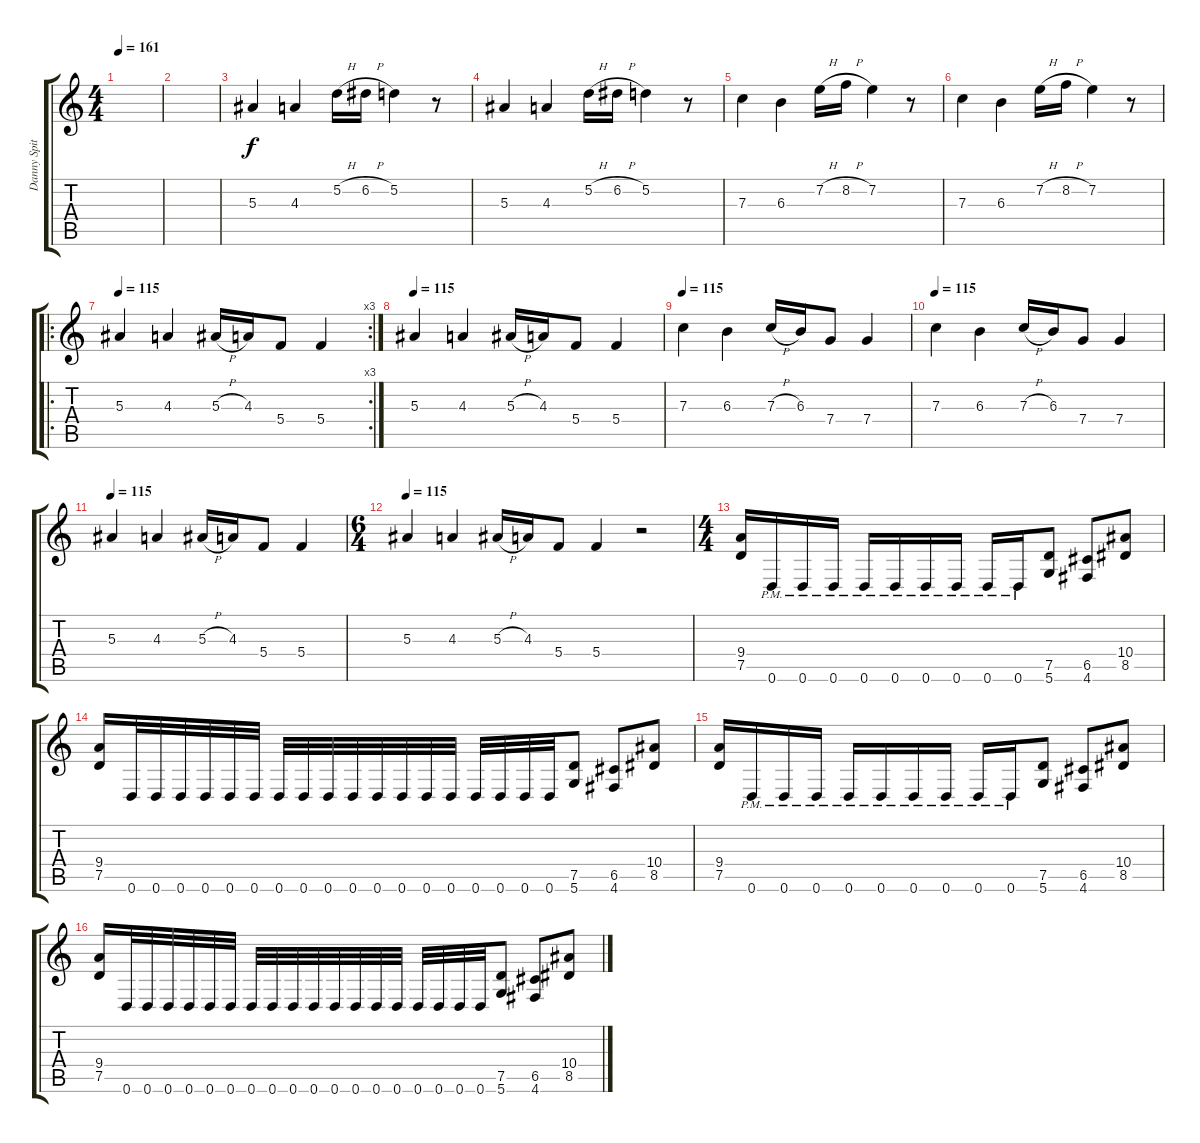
\track ("Danny Spitz" "Danny Spit") {instrument distortionguitar}
\staff {score tabs}
\tuning (D4 A3 F3 C3 G2 D2) {hide}
\ts (4 4)
\tempo 161
\tempo 110
\tempo 161
\clef g2
\ks c
|
|
5.3.4 4.3.4 5.2{h}.16 6.2{h}.16 5.2.4 r.8 |
5.3.4 4.3.4 5.2{h}.16 6.2{h}.16 5.2.4 r.8 |
7.3.4 6.3.4 7.2{h}.16 8.2{h}.16 7.2.4 r.8 |
7.3.4 6.3.4 7.2{h}.16 8.2{h}.16 7.2.4 r.8 |
\ro
\rc 3
\tempo 115
5.3.4 4.3.4 5.3{h}.16 4.3.16 5.4.8 5.4.4 |
\tempo 115
5.3.4 4.3.4 5.3{h}.16 4.3.16 5.4.8 5.4.4 |
\tempo 115
7.3.4 6.3.4 7.3{h}.16 6.3.16 7.4.8 7.4.4 |
\tempo 115
7.3.4 6.3.4 7.3{h}.16 6.3.16 7.4.8 7.4.4 |
\tempo 115
5.3.4 4.3.4 5.3{h}.16 4.3.16 5.4.8 5.4.4 |
\ts (6 4)
\tempo 115
5.3.4 4.3.4 5.3{h}.16 4.3.16 5.4.8 5.4.4 r.2 |
\ts (4 4)
(9.4 7.5).16 0.6{pm}.16 0.6{pm}.16 0.6{pm}.16 0.6{pm}.16 0.6{pm}.16 0.6{pm}.16 0.6{pm}.16 0.6{pm}.16 0.6{pm}.16 (7.5 5.6).8 (6.5 4.6).8 (10.4 8.5).8 |
(9.4 7.5).16 0.6.32 0.6.32 0.6.32 0.6.32 0.6.32 0.6.32 0.6.32 0.6.32 0.6.32 0.6.32 0.6.32 0.6.32 0.6.32 0.6.32 0.6.32 0.6.32 0.6.32 0.6.32 (7.5 5.6).8 (6.5 4.6).8 (10.4 8.5).8 |
(9.4 7.5).16 0.6{pm}.16 0.6{pm}.16 0.6{pm}.16 0.6{pm}.16 0.6{pm}.16 0.6{pm}.16 0.6{pm}.16 0.6{pm}.16 0.6{pm}.16 (7.5 5.6).8 (6.5 4.6).8 (10.4 8.5).8 |
(9.4 7.5).16 0.6.32 0.6.32 0.6.32 0.6.32 0.6.32 0.6.32 0.6.32 0.6.32 0.6.32 0.6.32 0.6.32 0.6.32 0.6.32 0.6.32 0.6.32 0.6.32 0.6.32 0.6.32 (7.5 5.6).8 (6.5 4.6).8 (10.4 8.5).8
